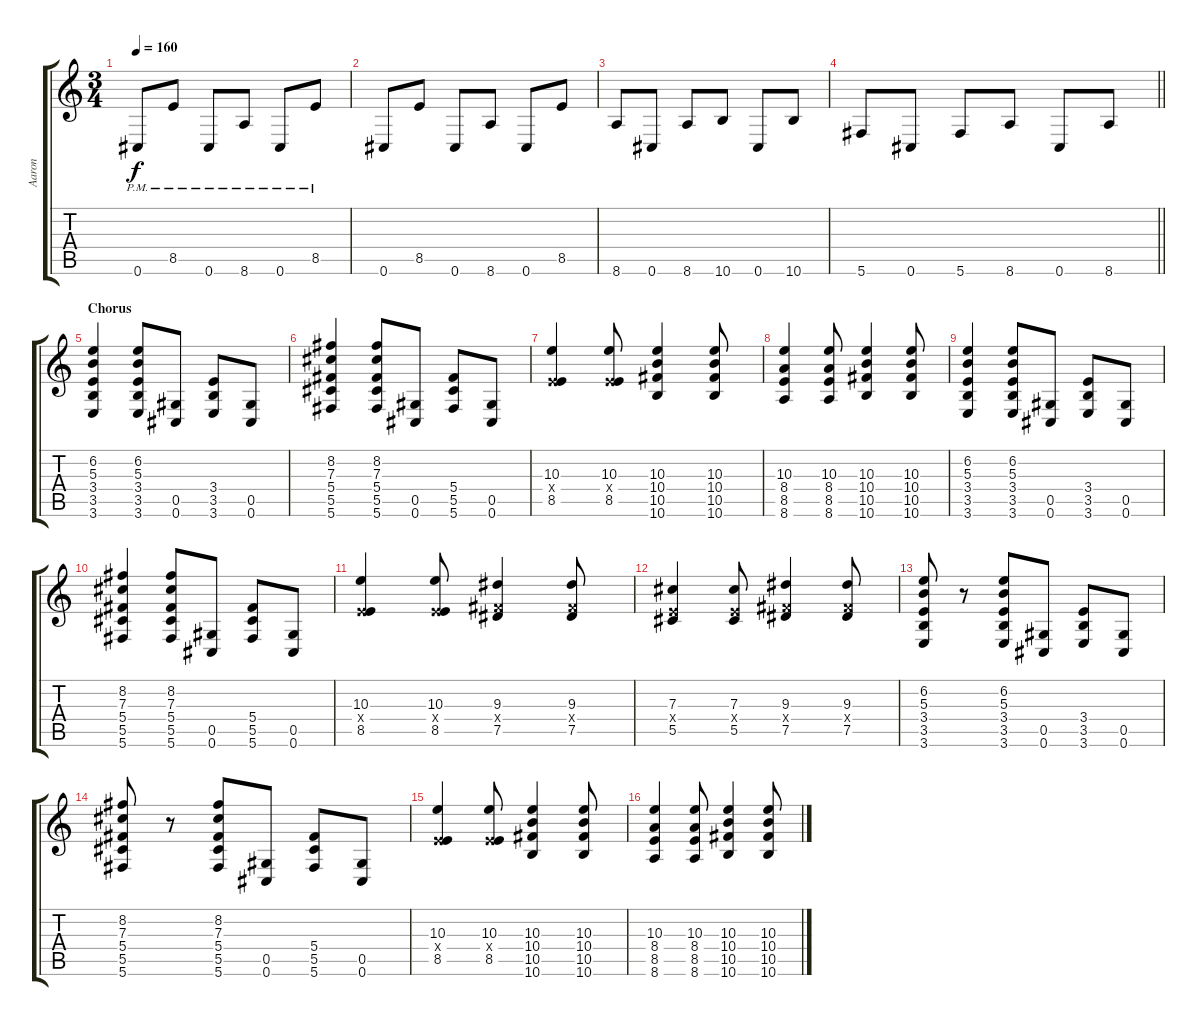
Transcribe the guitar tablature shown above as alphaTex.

\track ("Aaron" "Aaron") {instrument distortionguitar}
\staff {score tabs}
\tuning (Eb4 Bb3 Gb3 Db3 Ab2 Db2) {hide}
\ts (3 4)
\tempo 160
\clef g2
\ks c
0.6{pm}.8{dy f} 8.5{pm}.8 0.6{pm}.8 8.6{pm}.8 0.6{pm}.8 8.5{pm}.8 |
0.6.8 8.5.8 0.6.8 8.6.8 0.6.8 8.5.8 |
8.6.8 0.6.8 8.6.8 10.6.8 0.6.8 10.6.8 |
\barLineRight lightlight
5.6.8 0.6.8 5.6.8 8.6.8 0.6.8 8.6.8 |
\section ("" "Chorus")
(6.2 5.3 3.4 3.5 3.6).4 (6.2 5.3 3.4 3.5 3.6).8 (0.5 0.6).8 (3.4 3.5 3.6).8 (0.5 0.6).8 |
(8.2 7.3 5.4 5.5 5.6).4 (8.2 7.3 5.4 5.5 5.6).8 (0.5 0.6).8 (5.4 5.5 5.6).8 (0.5 0.6).8 |
(10.3 3.4{x} 8.5).4 (10.3 3.4{x} 8.5).8 (10.3 10.4 10.5 10.6).4 (10.3 10.4 10.5 10.6).8 |
(10.3 8.4 8.5 8.6).4 (10.3 8.4 8.5 8.6).8 (10.3 10.4 10.5 10.6).4 (10.3 10.4 10.5 10.6).8 |
(6.2 5.3 3.4 3.5 3.6).4 (6.2 5.3 3.4 3.5 3.6).8 (0.5 0.6).8 (3.4 3.5 3.6).8 (0.5 0.6).8 |
(8.2 7.3 5.4 5.5 5.6).4 (8.2 7.3 5.4 5.5 5.6).8 (0.5 0.6).8 (5.4 5.5 5.6).8 (0.5 0.6).8 |
(10.3 3.4{x} 8.5).4 (10.3 3.4{x} 8.5).8 (9.3 5.4{x} 7.5).4 (9.3 5.4{x} 7.5).8 |
(7.3 3.4{x} 5.5).4 (7.3 3.4{x} 5.5).8 (9.3 5.4{x} 7.5).4 (9.3 5.4{x} 7.5).8 |
(6.2 5.3 3.4 3.5 3.6).8 r.8 (6.2 5.3 3.4 3.5 3.6).8 (0.5 0.6).8 (3.4 3.5 3.6).8 (0.5 0.6).8 |
(8.2 7.3 5.4 5.5 5.6).8 r.8 (8.2 7.3 5.4 5.5 5.6).8 (0.5 0.6).8 (5.4 5.5 5.6).8 (0.5 0.6).8 |
(10.3 3.4{x} 8.5).4 (10.3 3.4{x} 8.5).8 (10.3 10.4 10.5 10.6).4 (10.3 10.4 10.5 10.6).8 |
(10.3 8.4 8.5 8.6).4 (10.3 8.4 8.5 8.6).8 (10.3 10.4 10.5 10.6).4 (10.3 10.4 10.5 10.6).8
